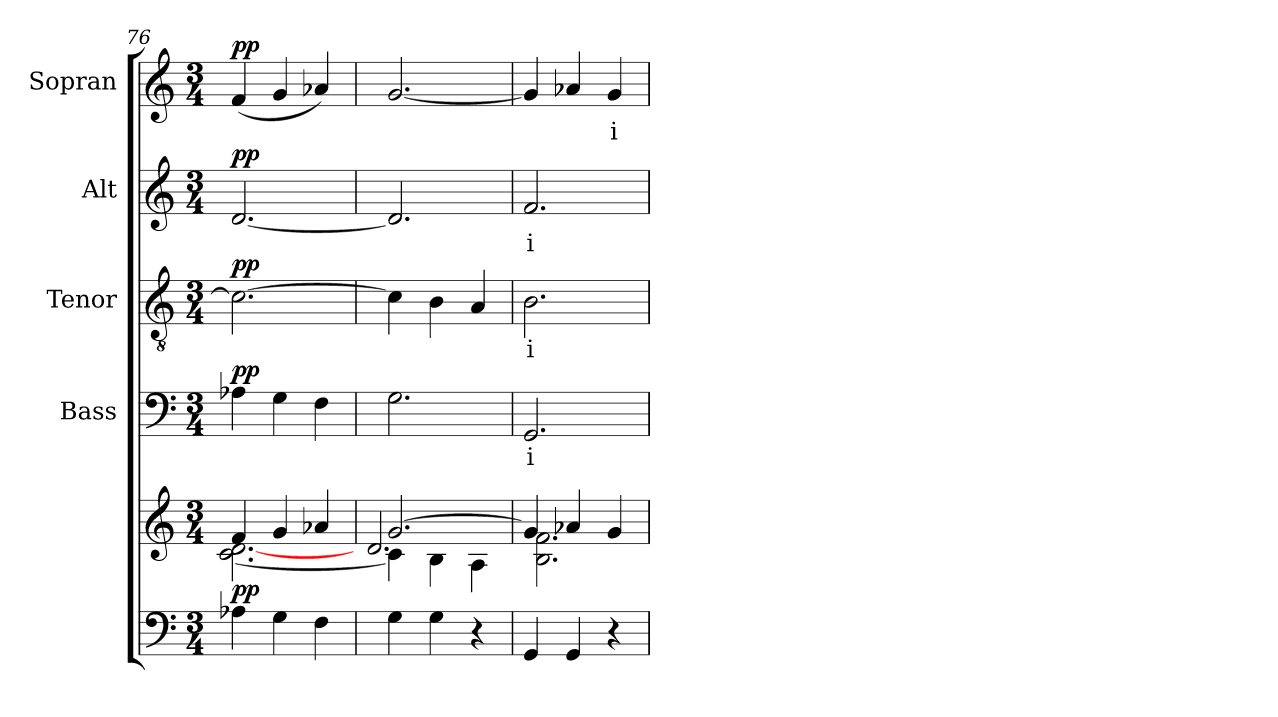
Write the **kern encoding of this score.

**kern	**kern	**dynam	**kern	**text	**dynam	**kern	**text	**dynam	**kern	**text	**dynam	**kern	**text	**dynam
*part5	*part5	*part5	*part4	*part4	*part4	*part3	*part3	*part3	*part2	*part2	*part2	*part1	*part1	*part1
*staff6	*staff5	*staff5/6	*staff4	*staff4	*staff4	*staff3	*staff3	*staff3	*staff2	*staff2	*staff2	*staff1	*staff1	*staff1
*	*	*	*I"Bass	*	*	*I"Tenor	*	*	*I"Alt	*	*	*I"Sopran	*	*
*	*	*	*I'B.	*	*	*I'T.	*	*	*I'A.	*	*	*I'S.	*	*
*clefF4	*clefG2	*	*clefF4	*	*	*clefGv2	*	*	*clefG2	*	*	*clefG2	*	*
*k[]	*k[]	*	*k[]	*	*	*k[]	*	*	*k[]	*	*	*k[]	*	*
*C:	*C:	*	*C:	*	*	*C:	*	*	*C:	*	*	*C:	*	*
*M3/4	*M3/4	*	*M3/4	*	*	*M3/4	*	*	*M3/4	*	*	*M3/4	*	*
=76	=76	=76	=76	=76	=76	=76	=76	=76	=76	=76	=76	=76	=76	=76
*	*^	*	*	*	*	*	*	*	*	*	*	*	*	*
!	!	!	!LO:DY:b	!	!	!LO:DY:a	!	!	!LO:DY:a	!	!	!LO:DY:a	!	!	!LO:DY:a
4A-X\	4f/	[<2.c\ [<2.d\	pp	4A-X\	.	pp	2.c\_	.	pp	[2.d/	.	pp	(<4f/	.	pp
4G\	4g/	.	.	4G\	.	.	.	.	.	.	.	.	4g/	.	.
4F\	4a-X/	.	.	4F\	.	.	.	.	.	.	.	.	4a-X/)	.	.
=77	=77	=77	=77	=77	=77	=77	=77	=77	=77	=77	=77	=77	=77	=77	=77
*	*	*^	*	*	*	*	*	*	*	*	*	*	*	*	*
4G\	[>2.g/	4c\]	2.d/	.	2.G\	.	.	4c\]	.	.	2.d/]	.	.	[2.g/	.	.
4G\	.	4B\	.	.	.	.	.	4B\	.	.	.	.	.	.	.	.
4r	.	4A\	.	.	.	.	.	4A/	.	.	.	.	.	.	.	.
*	*	*v	*v	*	*	*	*	*	*	*	*	*	*	*	*	*
=78	=78	=78	=78	=78	=78	=78	=78	=78	=78	=78	=78	=78	=78	=78	=78
!	!	!	!	!	!LO:LY:b	!	!	!LO:LY:b	!	!	!LO:LY:b	!	!	!	!
4GG/	4g/]	2.B\ 2.f\	.	2.GG/	-i-	.	2.B\	-i-	.	2.f/	-i-	.	4g/]	.	.
4GG/	4a-X/	.	.	.	.	.	.	.	.	.	.	.	4a-X/	.	.
!	!	!	!	!	!	!	!	!	!	!	!	!	!	!LO:LY:b	!
4r	4g/	.	.	.	.	.	.	.	.	.	.	.	4g/	-i-	.
*	*v	*v	*	*	*	*	*	*	*	*	*	*	*	*	*
=	=	=	=	=	=	=	=	=	=	=	=	=	=	=
*-	*-	*-	*-	*-	*-	*-	*-	*-	*-	*-	*-	*-	*-	*-
